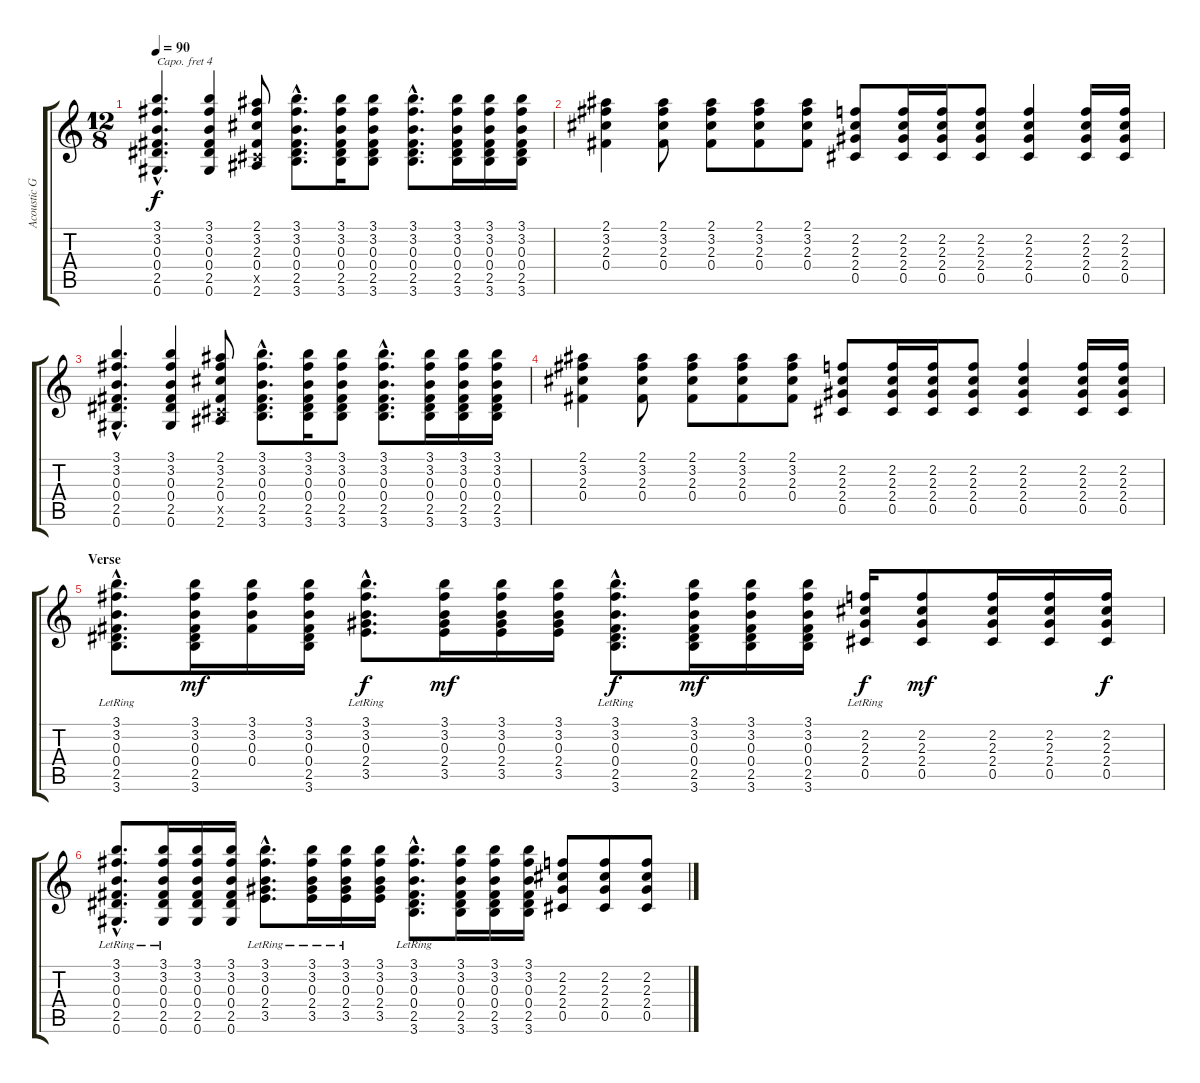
\track ("Acoustic Guitar" "Acoustic G") {instrument acousticguitarsteel}
\staff {score tabs}
\capo 4
\tuning (E4 B3 G3 D3 A2 E2) {hide}
\ts (12 8)
\tempo 90
\clef g2
\ks c
(3.1{hac} 3.2{hac} 0.3{hac} 0.4{hac} 2.5{hac} 0.6{hac}).4{d dy f} (3.1 3.2 0.3 0.4 2.5 0.6).4 (2.1 3.2 2.3 0.4 0.5{x} 2.6).8 (3.1{hac} 3.2{hac} 0.3{hac} 0.4{hac} 2.5{hac} 3.6{hac}).8{d} (3.1 3.2 0.3 0.4 2.5 3.6).16 (3.1 3.2 0.3 0.4 2.5 3.6).8 (3.1{hac} 3.2{hac} 0.3{hac} 0.4{hac} 2.5{hac} 3.6{hac}).8{d} (3.1 3.2 0.3 0.4 2.5 3.6).16 (3.1 3.2 0.3 0.4 2.5 3.6).16 (3.1 3.2 0.3 0.4 2.5 3.6).16 |
(2.1 3.2 2.3 0.4).4 (2.1 3.2 2.3 0.4).8 (2.1 3.2 2.3 0.4).8 (2.1 3.2 2.3 0.4).8 (2.1 3.2 2.3 0.4).8 (2.2 2.3 2.4 0.5).8 (2.2 2.3 2.4 0.5).16 (2.2 2.3 2.4 0.5).16 (2.2 2.3 2.4 0.5).8 (2.2 2.3 2.4 0.5).4 (2.2 2.3 2.4 0.5).16 (2.2 2.3 2.4 0.5).16 |
(3.1{hac} 3.2{hac} 0.3{hac} 0.4{hac} 2.5{hac} 0.6{hac}).4{d} (3.1 3.2 0.3 0.4 2.5 0.6).4 (2.1 3.2 2.3 0.4 0.5{x} 2.6).8 (3.1{hac} 3.2{hac} 0.3{hac} 0.4{hac} 2.5{hac} 3.6{hac}).8{d} (3.1 3.2 0.3 0.4 2.5 3.6).16 (3.1 3.2 0.3 0.4 2.5 3.6).8 (3.1{hac} 3.2{hac} 0.3{hac} 0.4{hac} 2.5{hac} 3.6{hac}).8{d} (3.1 3.2 0.3 0.4 2.5 3.6).16 (3.1 3.2 0.3 0.4 2.5 3.6).16 (3.1 3.2 0.3 0.4 2.5 3.6).16 |
(2.1 3.2 2.3 0.4).4 (2.1 3.2 2.3 0.4).8 (2.1 3.2 2.3 0.4).8 (2.1 3.2 2.3 0.4).8 (2.1 3.2 2.3 0.4).8 (2.2 2.3 2.4 0.5).8 (2.2 2.3 2.4 0.5).16 (2.2 2.3 2.4 0.5).16 (2.2 2.3 2.4 0.5).8 (2.2 2.3 2.4 0.5).4 (2.2 2.3 2.4 0.5).16 (2.2 2.3 2.4 0.5).16 |
\section ("" "Verse")
(3.1{hac lr} 3.2{hac lr} 0.3{hac lr} 0.4{hac lr} 2.5{hac lr} 3.6{hac lr}).8{d} (3.1 3.2 0.3 0.4 2.5 3.6).16{dy mf} (3.1 3.2 0.3 0.4).16 (3.1 3.2 0.3 0.4 2.5 3.6).16 (3.1{hac lr} 3.2{hac} 0.3{hac lr} 2.4{hac lr} 3.5{hac lr}).8{d dy f} (3.1 3.2 0.3 2.4 3.5).16{dy mf} (3.1 3.2 0.3 2.4 3.5).16 (3.1 3.2 0.3 2.4 3.5).16 (3.1{hac lr} 3.2{hac lr} 0.3{hac lr} 0.4{hac lr} 2.5{hac lr} 3.6{hac lr}).8{d dy f} (3.1 3.2 0.3 0.4 2.5 3.6).16{dy mf} (3.1 3.2 0.3 0.4 2.5 3.6).16 (3.1 3.2 0.3 0.4 2.5 3.6).16 (2.2{lr} 2.3{lr} 2.4{lr} 0.5{lr}).16{dy f} (2.2 2.3 2.4 0.5).8{dy mf} (2.2 2.3 2.4 0.5).16 (2.2 2.3 2.4 0.5).16 (2.2 2.3 2.4 0.5).16{dy f} |
(3.1{hac lr} 3.2{hac lr} 0.3{hac lr} 0.4{hac lr} 2.5{hac lr} 0.6{hac lr}).8{d} (3.1{lr} 3.2{lr} 0.3{lr} 0.4{lr} 2.5{lr} 0.6{lr}).16 (3.1 3.2 0.3 0.4 2.5 0.6).16 (3.1 3.2 0.3 0.4 2.5 0.6).16 (3.1{hac lr} 3.2{hac lr} 0.3{hac lr} 2.4{hac lr} 3.5{hac lr}).8{d} (3.1{lr} 3.2{lr} 0.3{lr} 2.4{lr} 3.5{lr}).16 (3.1{lr} 3.2{lr} 0.3{lr} 2.4{lr} 3.5{lr}).16 (3.1 3.2 0.3 2.4 3.5).16 (3.1{hac lr} 3.2{hac lr} 0.3{hac lr} 0.4{hac lr} 2.5{hac lr} 3.6{hac lr}).8{d} (3.1 3.2 0.3 0.4 2.5 3.6).16 (3.1 3.2 0.3 0.4 2.5 3.6).16 (3.1 3.2 0.3 0.4 2.5 3.6).16 (2.2 2.3 2.4 0.5).8 (2.2 2.3 2.4 0.5).8 (2.2 2.3 2.4 0.5).8
